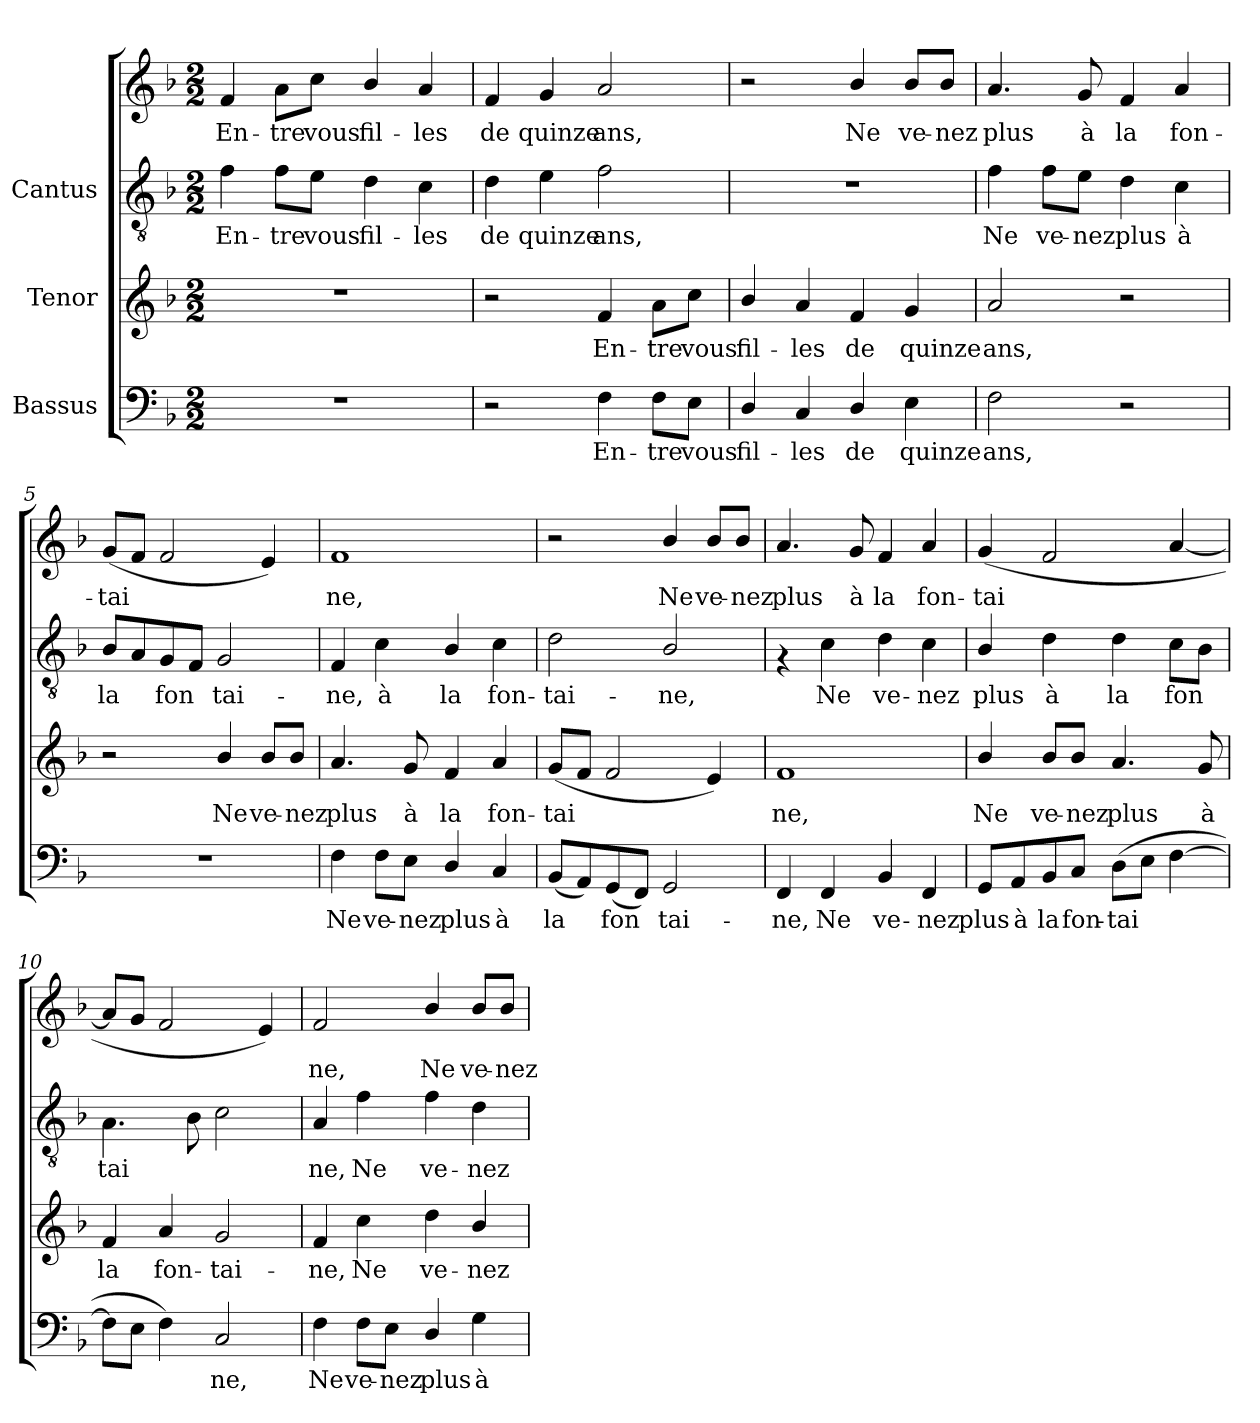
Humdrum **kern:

**kern	**text	**kern	**text	**kern	**text	**kern	**text
*part3	*part3	*part2	*part2	*part1	*part1	*part1	*part1
*staff4	*staff4	*staff3	*staff3	*staff2	*staff2	*staff1	*staff1
*I"Bassus	*	*I"Tenor	*	*I"Cantus	*	*	*
!!LO:PB:g=z
*stria5	*	*stria5	*	*stria5	*	*stria5	*
*clefF4	*	*clefG2	*	*clefGv2	*	*clefG2	*
*k[b-]	*	*k[b-]	*	*k[b-]	*	*k[b-]	*
*F:	*	*F:	*	*F:	*	*F:	*
*M2/2	*	*M2/2	*	*M2/2	*	*M2/2	*
*MM132	*	*MM132	*	*MM132	*	*MM132	*
=1	=1	=1	=1	=1	=1	=1	=1
!	!	!	!	!	!LO:LY:b:cj	!	!LO:LY:b:cj
1r	.	1r	.	4f\	En-	4f/	En-
!	!	!	!	!	!LO:LY:b:cj	!	!LO:LY:b:cj
.	.	.	.	8f\L	-tre	8a\L	-tre
!	!	!	!	!	!LO:LY:b:cj	!	!LO:LY:b:cj
.	.	.	.	8e\J	vous	8cc\J	vous
!	!	!	!	!	!LO:LY:b:cj	!	!LO:LY:b:cj
.	.	.	.	4d\	fil-	4b-/	fil-
!	!	!	!	!	!LO:LY:b:cj	!	!LO:LY:b:cj
.	.	.	.	4c\	-les	4a/	-les
=2	=2	=2	=2	=2	=2	=2	=2
!	!	!	!	!	!LO:LY:b:cj	!	!LO:LY:b:cj
2r	.	2r	.	4d\	de	4f/	de
!	!	!	!	!	!LO:LY:b:cj	!	!LO:LY:b:cj
.	.	.	.	4e\	quinze	4g/	quinze
!	!LO:LY:b:cj	!	!LO:LY:b:cj	!	!LO:LY:b:cj	!	!LO:LY:b:cj
4F\	En-	4f/	En-	2f\	ans,	2a/	ans,
!	!LO:LY:b:cj	!	!LO:LY:b:cj	!	!	!	!
8F\L	-tre	8a\L	-tre	.	.	.	.
!	!LO:LY:b:cj	!	!LO:LY:b:cj	!	!	!	!
8E\J	vous	8cc\J	vous	.	.	.	.
=3	=3	=3	=3	=3	=3	=3	=3
!	!LO:LY:b:cj	!	!LO:LY:b:cj	!	!	!	!
4D/	fil-	4b-/	fil-	1r	.	2r	.
!	!LO:LY:b:cj	!	!LO:LY:b:cj	!	!	!	!
4C/	-les	4a/	-les	.	.	.	.
!	!LO:LY:b:cj	!	!LO:LY:b:cj	!	!	!	!LO:LY:b:cj
4D/	de	4f/	de	.	.	4b-/	Ne
!	!LO:LY:b:cj	!	!LO:LY:b:cj	!	!	!	!LO:LY:b:cj
4E\	quinze	4g/	quinze	.	.	8b-/L	ve-
!	!	!	!	!	!	!	!LO:LY:b:cj
.	.	.	.	.	.	8b-/J	-nez
=4	=4	=4	=4	=4	=4	=4	=4
!	!LO:LY:b:cj	!	!LO:LY:b:cj	!	!LO:LY:b:cj	!	!LO:LY:b:cj
2F\	ans,	2a/	ans,	4f\	-Ne	4.a/	plus
!	!	!	!	!	!LO:LY:b:cj	!	!
.	.	.	.	8f\L	ve-	.	.
!	!	!	!	!	!LO:LY:b:cj	!	!LO:LY:b:cj
.	.	.	.	8e\J	-nez	8g/	à
!	!	!	!	!	!LO:LY:b:cj	!	!LO:LY:b:cj
2r	.	2r	.	4d\	plus	4f/	la
!	!	!	!	!	!LO:LY:b:cj	!	!LO:LY:b:cj
.	.	.	.	4c\	à	4a/	fon-
!!LO:LB:g=z
=5	=5	=5	=5	=5	=5	=5	=5
!	!	!	!	!	!LO:LY:b:cj	!	!LO:LY:b:cj
1r	.	2r	.	8B-/L	-la	(<8g/L	tai-
!	!	!	!	!	!LO:LY:b:cj	!	!LO:LY:b:cj
.	.	.	.	8A/	.	8f/J	--
!	!	!	!	!	!LO:LY:b:cj	!	!LO:LY:b:cj
.	.	.	.	8G/	fon-	2f/	--
!	!	!	!	!	!LO:LY:b:cj	!	!
.	.	.	.	8F/J	-	.	.
!	!	!	!LO:LY:b:cj	!	!LO:LY:b:cj	!	!
.	.	4b-/	Ne	2G/	tai-	.	.
!	!	!	!LO:LY:b:cj	!	!	!	!LO:LY:b:cj
.	.	8b-/L	ve-	.	.	4e/)	--
!	!	!	!LO:LY:b:cj	!	!	!	!
.	.	8b-/J	-nez	.	.	.	.
=6	=6	=6	=6	=6	=6	=6	=6
!	!LO:LY:b:cj	!	!LO:LY:b:cj	!	!LO:LY:b:cj	!	!LO:LY:b:cj
4F\	Ne	4.a/	plus	4F/	ne,	1f	-ne,
!	!LO:LY:b:cj	!	!	!	!LO:LY:b:cj	!	!
8F\L	ve-	.	.	4c\	à	.	.
!	!LO:LY:b:cj	!	!LO:LY:b:cj	!	!	!	!
8E\J	-nez	8g/	à	.	.	.	.
!	!LO:LY:b:cj	!	!LO:LY:b:cj	!	!LO:LY:b:cj	!	!
4D/	plus	4f/	la	4B-/	la	.	.
!	!LO:LY:b:cj	!	!LO:LY:b:cj	!	!LO:LY:b:cj	!	!
4C/	à	4a/	fon-	4c\	fon-	.	.
=7	=7	=7	=7	=7	=7	=7	=7
!	!LO:LY:b:cj	!	!LO:LY:b:cj	!	!LO:LY:b:cj	!	!
(<8BB-/L	la	(<8g/L	-tai-	2d\	tai-	2r	.
!	!LO:LY:b:cj	!	!LO:LY:b:cj	!	!	!	!
8AA/)	.	8f/J	--	.	.	.	.
!	!LO:LY:b:cj	!	!LO:LY:b:cj	!	!	!	!
(<8GG/	fon-	2f/	--	.	.	.	.
!	!LO:LY:b:cj	!	!	!	!	!	!
8FF/J)	-	.	.	.	.	.	.
!	!LO:LY:b:cj	!	!	!	!LO:LY:b:cj	!	!LO:LY:b:cj
2GG/	tai-	.	.	2B-/	-ne,	4b-/	-Ne
!	!	!	!LO:LY:b:cj	!	!	!	!LO:LY:b:cj
.	.	4e/)	--	.	.	8b-/L	ve-
!	!	!	!	!	!	!	!LO:LY:b:cj
.	.	.	.	.	.	8b-/J	-nez
=8	=8	=8	=8	=8	=8	=8	=8
!	!LO:LY:b:cj	!	!LO:LY:b:cj	!	!	!	!LO:LY:b:cj
4FF/	-ne,	1f	-ne,	4rF	.	4.a/	plus
!	!LO:LY:b:cj	!	!	!	!LO:LY:b:cj	!	!
4FF/	Ne	.	.	4c\	-Ne	.	.
!	!	!	!	!	!	!	!LO:LY:b:cj
.	.	.	.	.	.	8g/	à
!	!LO:LY:b:cj	!	!	!	!LO:LY:b:cj	!	!LO:LY:b:cj
4BB-/	ve-	.	.	4d\	ve-	4f/	la
!	!LO:LY:b:cj	!	!	!	!LO:LY:b:cj	!	!LO:LY:b:cj
4FF/	-nez	.	.	4c\	-nez	4a/	fon-
!!LO:LB:g=z
=9	=9	=9	=9	=9	=9	=9	=9
!	!LO:LY:b:cj	!	!LO:LY:b:cj	!	!LO:LY:b:cj	!	!LO:LY:b:cj
8GG/L	plus	4b-/	Ne	4B-/	-plus	(<4g/	tai-
!	!LO:LY:b:cj	!	!	!	!	!	!
8AA/	à	.	.	.	.	.	.
!	!LO:LY:b:cj	!	!LO:LY:b:cj	!	!LO:LY:b:cj	!	!LO:LY:b:cj
8BB-/	la	8b-/L	ve-	4d\	à	2f/	--
!	!LO:LY:b:cj	!	!LO:LY:b:cj	!	!	!	!
8C/J	fon-	8b-/J	-nez	.	.	.	.
!	!LO:LY:b:cj	!	!LO:LY:b:cj	!	!LO:LY:b:cj	!	!
(>8D\L	-tai-	4.a/	plus	4d\	la	.	.
!	!LO:LY:b:cj	!	!	!	!	!	!
8E\J	--	.	.	.	.	.	.
!	!LO:LY:b:cj	!	!	!	!LO:LY:b:cj	!	!LO:LY:b:cj
[>4F\	--	.	.	8c\L	fon-	[<4a/	--
!	!	!	!LO:LY:b:cj	!	!LO:LY:b:cj	!	!
.	.	8g/	à	8B-\J	--	.	.
=10	=10	=10	=10	=10	=10	=10	=10
!	!LO:LY:b:cj	!	!LO:LY:b:cj	!	!LO:LY:b:cj	!	!
8F\L]	-	4f/	la	4.A\	-tai-	8a/L]	.
!	!LO:LY:b:cj	!	!	!	!	!	!
8E\J	.	.	.	.	.	8g/J	.
!	!LO:LY:b:cj	!	!LO:LY:b:cj	!	!	!	!
4F\)	.	4a/	fon-	.	.	2f/	.
!	!	!	!	!	!LO:LY:b:cj	!	!
.	.	.	.	8B-\	--	.	.
!	!LO:LY:b:cj	!	!LO:LY:b:cj	!	!LO:LY:b:cj	!	!
2C/	ne,	2g/	-tai-	2c\	--	.	.
.	.	.	.	.	.	4e/)	.
=11	=11	=11	=11	=11	=11	=11	=11
!	!LO:LY:b:cj	!	!LO:LY:b:cj	!	!LO:LY:b:cj	!	!LO:LY:b:cj
4F\	Ne	4f/	-ne,	4A/	ne,	2f/	-ne,
!	!LO:LY:b:cj	!	!LO:LY:b:cj	!	!LO:LY:b:cj	!	!
8F\L	ve-	4cc\	Ne	4f\	Ne	.	.
!	!LO:LY:b:cj	!	!	!	!	!	!
8E\J	-nez	.	.	.	.	.	.
!	!LO:LY:b:cj	!	!LO:LY:b:cj	!	!LO:LY:b:cj	!	!LO:LY:b:cj
4D/	plus	4dd\	ve-	4f\	ve-	4b-/	Ne
!	!LO:LY:b:cj	!	!LO:LY:b:cj	!	!LO:LY:b:cj	!	!LO:LY:b:cj
4G\	à	4b-/	-nez	4d\	-nez	8b-/L	ve-
!	!	!	!	!	!	!	!LO:LY:b:cj
.	.	.	.	.	.	8b-/J	-nez
=	=	=	=	=	=	=	=
*-	*-	*-	*-	*-	*-	*-	*-
